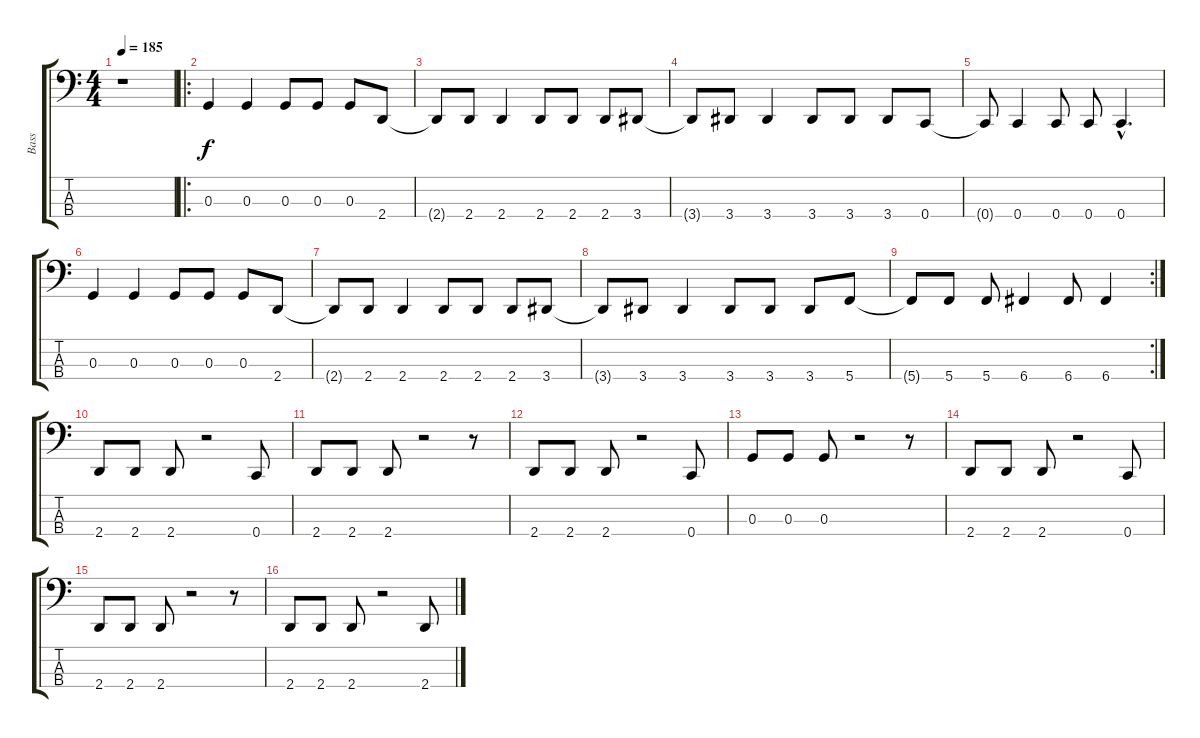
\track ("Bass" "Bass") {instrument electricbassfinger}
\staff {score tabs}
\tuning (F2 C2 G1 C1) {hide}
\ts (4 4)
\tempo 185
\clef f4
\ks c
r.1{dy f} |
\ro
0.3.4 0.3.4 0.3.8 0.3.8 0.3.8 2.4.8 |
2.4{t}.8 2.4.8 2.4.4 2.4.8 2.4.8 2.4.8 3.4.8 |
3.4{t}.8 3.4.8 3.4.4 3.4.8 3.4.8 3.4.8 0.4.8 |
0.4{t}.8 0.4.4 0.4.8 0.4.8 0.4{hac}.4{d} |
0.3.4 0.3.4 0.3.8 0.3.8 0.3.8 2.4.8 |
2.4{t}.8 2.4.8 2.4.4 2.4.8 2.4.8 2.4.8 3.4.8 |
3.4{t}.8 3.4.8 3.4.4 3.4.8 3.4.8 3.4.8 5.4.8 |
\rc 2
5.4{t}.8 5.4.8 5.4.8 6.4.4 6.4.8 6.4.4 |
2.4.8 2.4.8 2.4.8 r.2 0.4.8 |
2.4.8 2.4.8 2.4.8 r.2 r.8 |
2.4.8 2.4.8 2.4.8 r.2 0.4.8 |
0.3.8 0.3.8 0.3.8 r.2 r.8 |
2.4.8 2.4.8 2.4.8 r.2 0.4.8 |
2.4.8 2.4.8 2.4.8 r.2 r.8 |
2.4.8 2.4.8 2.4.8 r.2 2.4.8
